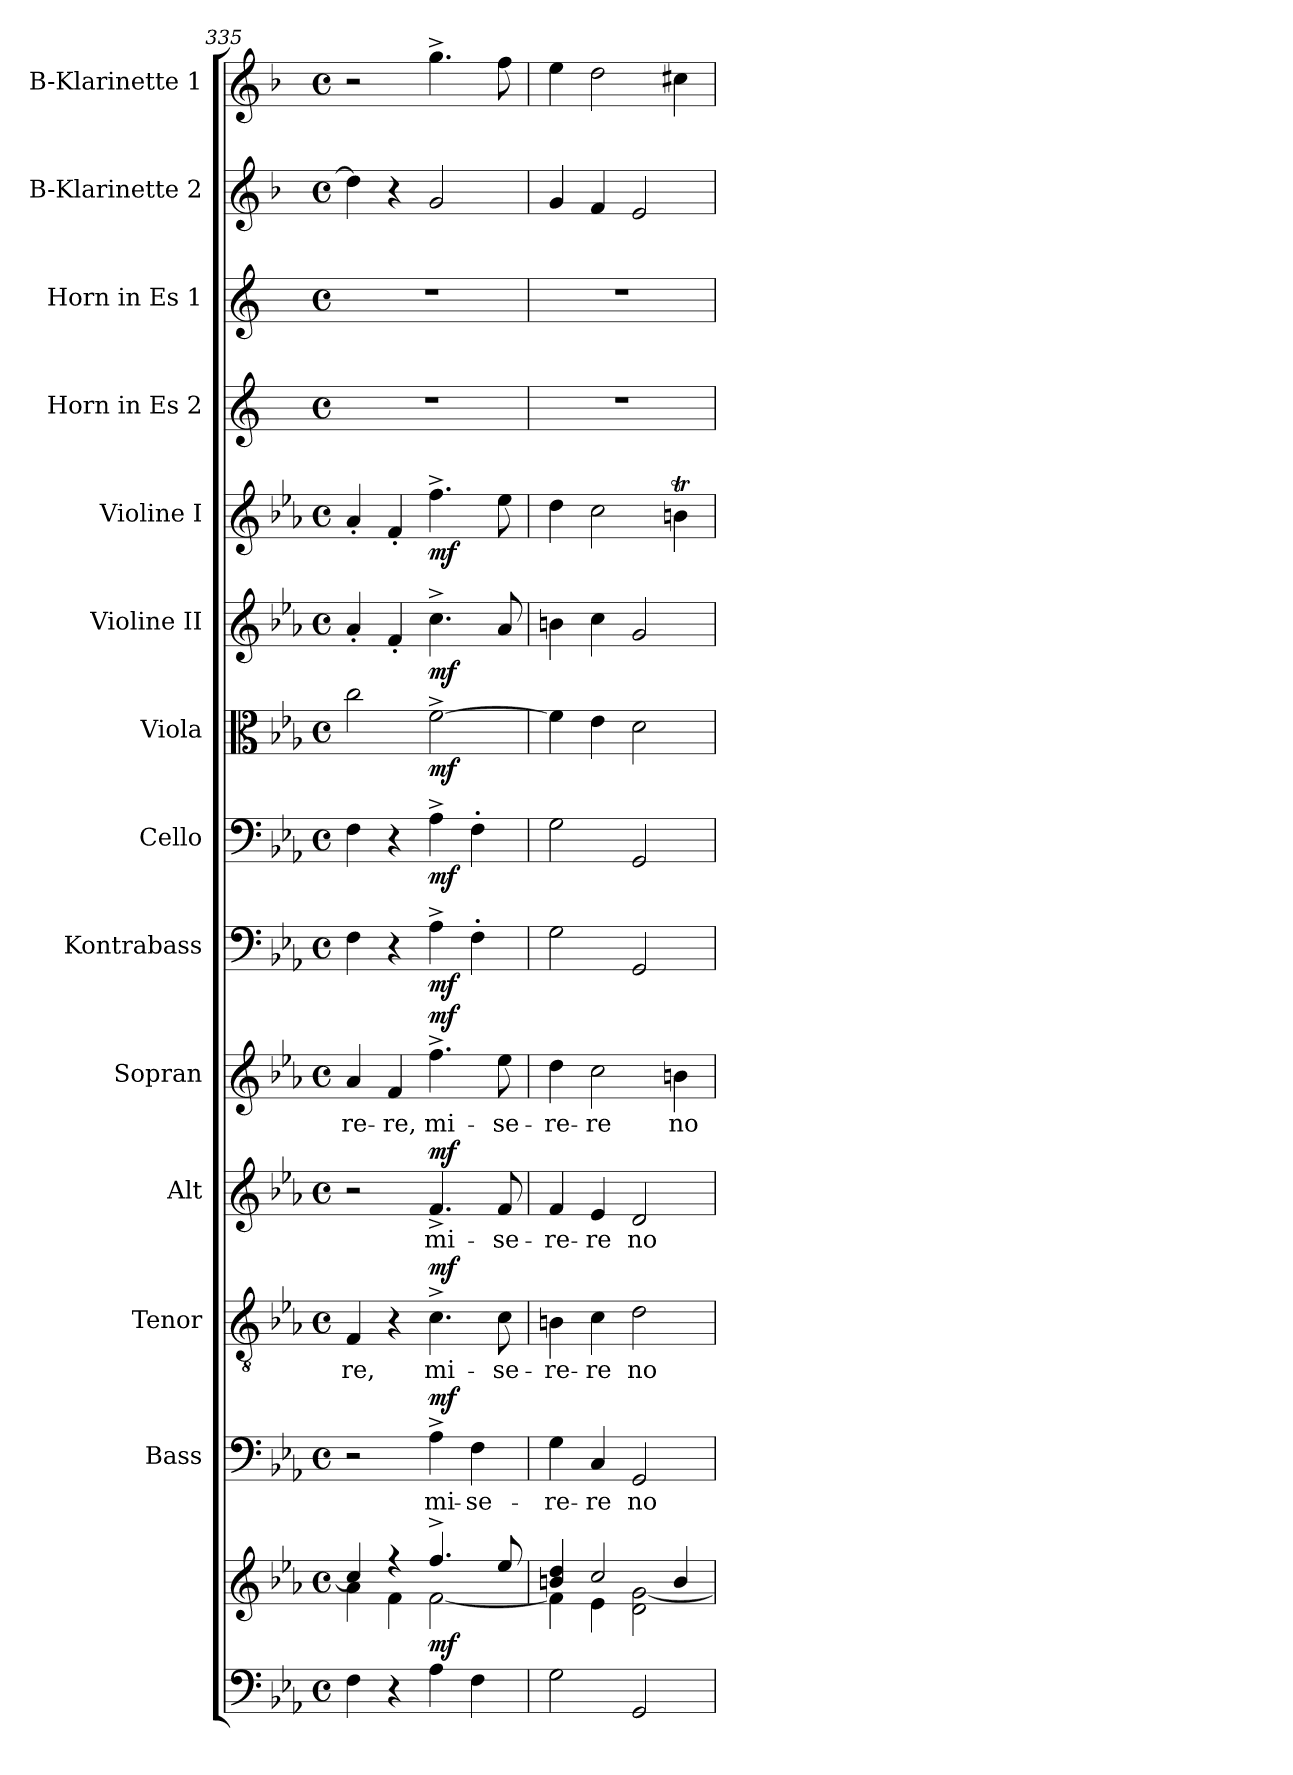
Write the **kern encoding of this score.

**kern	**kern	**dynam	**kern	**text	**dynam	**kern	**text	**dynam	**kern	**text	**dynam	**kern	**text	**dynam	**kern	**dynam	**kern	**dynam	**kern	**dynam	**kern	**dynam	**kern	**dynam	**kern	**kern	**kern	**kern
*part14	*part14	*part14	*part13	*part13	*part13	*part12	*part12	*part12	*part11	*part11	*part11	*part10	*part10	*part10	*part9	*part9	*part8	*part8	*part7	*part7	*part6	*part6	*part5	*part5	*part4	*part3	*part2	*part1
*staff15	*staff14	*staff14/15	*staff13	*staff13	*staff13	*staff12	*staff12	*staff12	*staff11	*staff11	*staff11	*staff10	*staff10	*staff10	*staff9	*staff9	*staff8	*staff8	*staff7	*staff7	*staff6	*staff6	*staff5	*staff5	*staff4	*staff3	*staff2	*staff1
*	*	*	*I"Bass	*	*	*I"Tenor	*	*	*I"Alt	*	*	*I"Sopran	*	*	*I"Kontrabass	*	*I"Cello	*	*I"Viola	*	*I"Violine II	*	*I"Violine I	*	*I"Horn in Es 2	*I"Horn in Es 1	*I"B-Klarinette 2	*I"B-Klarinette 1
*	*	*	*I'B.	*	*	*I'T.	*	*	*I'A.	*	*	*I'S.	*	*	*I'Kb.	*	*	*	*I'Vla.	*	*I'Vl. II	*	*I'Vl. I	*	*I'Hrn. 2	*I'Hrn. 1	*I'Kl. 2	*I'Kl. 1
*clefF4	*clefG2	*	*clefF4	*	*	*clefGv2	*	*	*clefG2	*	*	*clefG2	*	*	*clefF4	*	*clefF4	*	*clefC3	*	*clefG2	*	*clefG2	*	*clefG2	*clefG2	*clefG2	*clefG2
*	*	*	*	*	*	*	*	*	*	*	*	*	*	*	*ITrd7c12	*	*	*	*	*	*	*	*	*	*ITrd5c9	*ITrd5c9	*ITrd1c2	*ITrd1c2
*k[b-e-a-]	*k[b-e-a-]	*	*k[b-e-a-]	*	*	*k[b-e-a-]	*	*	*k[b-e-a-]	*	*	*k[b-e-a-]	*	*	*k[b-e-a-]	*	*k[b-e-a-]	*	*k[b-e-a-]	*	*k[b-e-a-]	*	*k[b-e-a-]	*	*k[b-e-a-]	*k[b-e-a-]	*k[b-e-a-]	*k[b-e-a-]
*E-:	*E-:	*	*E-:	*	*	*E-:	*	*	*E-:	*	*	*E-:	*	*	*E-:	*	*E-:	*	*E-:	*	*E-:	*	*E-:	*	*E-:	*E-:	*E-:	*E-:
*M4/4	*M4/4	*	*M4/4	*	*	*M4/4	*	*	*M4/4	*	*	*M4/4	*	*	*M4/4	*	*M4/4	*	*M4/4	*	*M4/4	*	*M4/4	*	*M4/4	*M4/4	*M4/4	*M4/4
*met(c)	*met(c)	*	*met(c)	*	*	*met(c)	*	*	*met(c)	*	*	*met(c)	*	*	*met(c)	*	*met(c)	*	*met(c)	*	*met(c)	*	*met(c)	*	*met(c)	*met(c)	*met(c)	*met(c)
=335	=335	=335	=335	=335	=335	=335	=335	=335	=335	=335	=335	=335	=335	=335	=335	=335	=335	=335	=335	=335	=335	=335	=335	=335	=335	=335	=335	=335
*	*^	*	*	*	*	*	*	*	*	*	*	*	*	*	*	*	*	*	*	*	*	*	*	*	*	*	*	*
!	!	!	!	!	!	!	!	!LO:LY:b	!	!	!	!	!	!LO:LY:b	!	!	!	!	!	!	!	!	!	!	!	!	!	!	!
4F\	4cc/]	4a-\	.	2r	.	.	4F/	-re,	.	2r	.	.	4a-/	-re-	.	4FF\	.	4F\	.	2cc\	.	4a-'</	.	4a-'</	.	1r	1r	4cc\]	2r
!	!	!	!	!	!	!	!	!	!	!	!	!	!	!LO:LY:b	!	!	!	!	!	!	!	!	!	!	!	!	!	!	!
4r	4ree	4f\	.	.	.	.	4r	.	.	.	.	.	4f/	-re,	.	4r	.	4r	.	.	.	4f'</	.	4f'</	.	.	.	4r	.
!	!	!	!LO:DY:b	!	!LO:LY:b	!LO:DY:a	!	!LO:LY:b	!LO:DY:a	!	!LO:LY:b	!LO:DY:a	!	!LO:LY:b	!LO:DY:a	!	!LO:DY:b	!	!LO:DY:b	!	!LO:DY:b	!	!LO:DY:b	!	!LO:DY:b	!	!	!	!
4A-\	4.ff^>/	[<2f\	mf	4A-^>\	mi-	mf	4.c^>\	mi-	mf	4.f^>/	mi-	mf	4.ff^>\	mi-	mf	4AA-^>\	mf	4A-^>\	mf	[2f^>\	mf	4.cc^>\	mf	4.ff^>\	mf	.	.	2f/	4.ff^>\
!	!	!	!	!	!LO:LY:b	!	!	!	!	!	!	!	!	!	!	!	!	!	!	!	!	!	!	!	!	!	!	!	!
4F\	.	.	.	4F\	-se-	.	.	.	.	.	.	.	.	.	.	4FF'>\	.	4F'>\	.	.	.	.	.	.	.	.	.	.	.
!	!	!	!	!	!	!	!	!LO:LY:b	!	!	!LO:LY:b	!	!	!LO:LY:b	!	!	!	!	!	!	!	!	!	!	!	!	!	!	!
.	8ee-/	.	.	.	.	.	8c\	-se-	.	8f/	-se-	.	8ee-\	-se-	.	.	.	.	.	.	.	8a-/	.	8ee-\	.	.	.	.	8ee-\
=336	=336	=336	=336	=336	=336	=336	=336	=336	=336	=336	=336	=336	=336	=336	=336	=336	=336	=336	=336	=336	=336	=336	=336	=336	=336	=336	=336	=336	=336
!	!	!	!	!	!LO:LY:b	!	!	!LO:LY:b	!	!	!LO:LY:b	!	!	!LO:LY:b	!	!	!	!	!	!	!	!	!	!	!	!	!	!	!
2G\	4bn/ 4dd/	4f\]	.	4G\	-re-	.	4Bn\	-re-	.	4f/	-re-	.	4dd\	-re-	.	2GG\	.	2G\	.	4f\]	.	4bn\	.	4dd\	.	1r	1r	4f/	4dd\
!	!	!	!	!	!LO:LY:b	!	!	!LO:LY:b	!	!	!LO:LY:b	!	!	!LO:LY:b	!	!	!	!	!	!	!	!	!	!	!	!	!	!	!
.	2cc/	4e-\	.	4C/	-re	.	4c\	-re	.	4e-/	-re	.	2cc\	-re	.	.	.	.	.	4e-\	.	4cc\	.	2cc\	.	.	.	4e-/	2cc\
!	!	!	!	!	!LO:LY:b	!	!	!LO:LY:b	!	!	!LO:LY:b	!	!	!	!	!	!	!	!	!	!	!	!	!	!	!	!	!	!
2GG/	.	2d\ [<2g\	.	2GG/	no-	.	2d\	no-	.	2d/	no-	.	.	.	.	2GGG/	.	2GG/	.	2d\	.	2g/	.	.	.	.	.	2d/	.
!	!	!	!	!	!	!	!	!	!	!	!	!	!	!LO:LY:b	!	!	!	!	!	!	!	!	!	!	!	!	!	!	!
.	4b/	.	.	.	.	.	.	.	.	.	.	.	4bn\	no-	.	.	.	.	.	.	.	.	.	4bnt\	.	.	.	.	4bn\
*	*v	*v	*	*	*	*	*	*	*	*	*	*	*	*	*	*	*	*	*	*	*	*	*	*	*	*	*	*	*
=	=	=	=	=	=	=	=	=	=	=	=	=	=	=	=	=	=	=	=	=	=	=	=	=	=	=	=	=
*-	*-	*-	*-	*-	*-	*-	*-	*-	*-	*-	*-	*-	*-	*-	*-	*-	*-	*-	*-	*-	*-	*-	*-	*-	*-	*-	*-	*-
